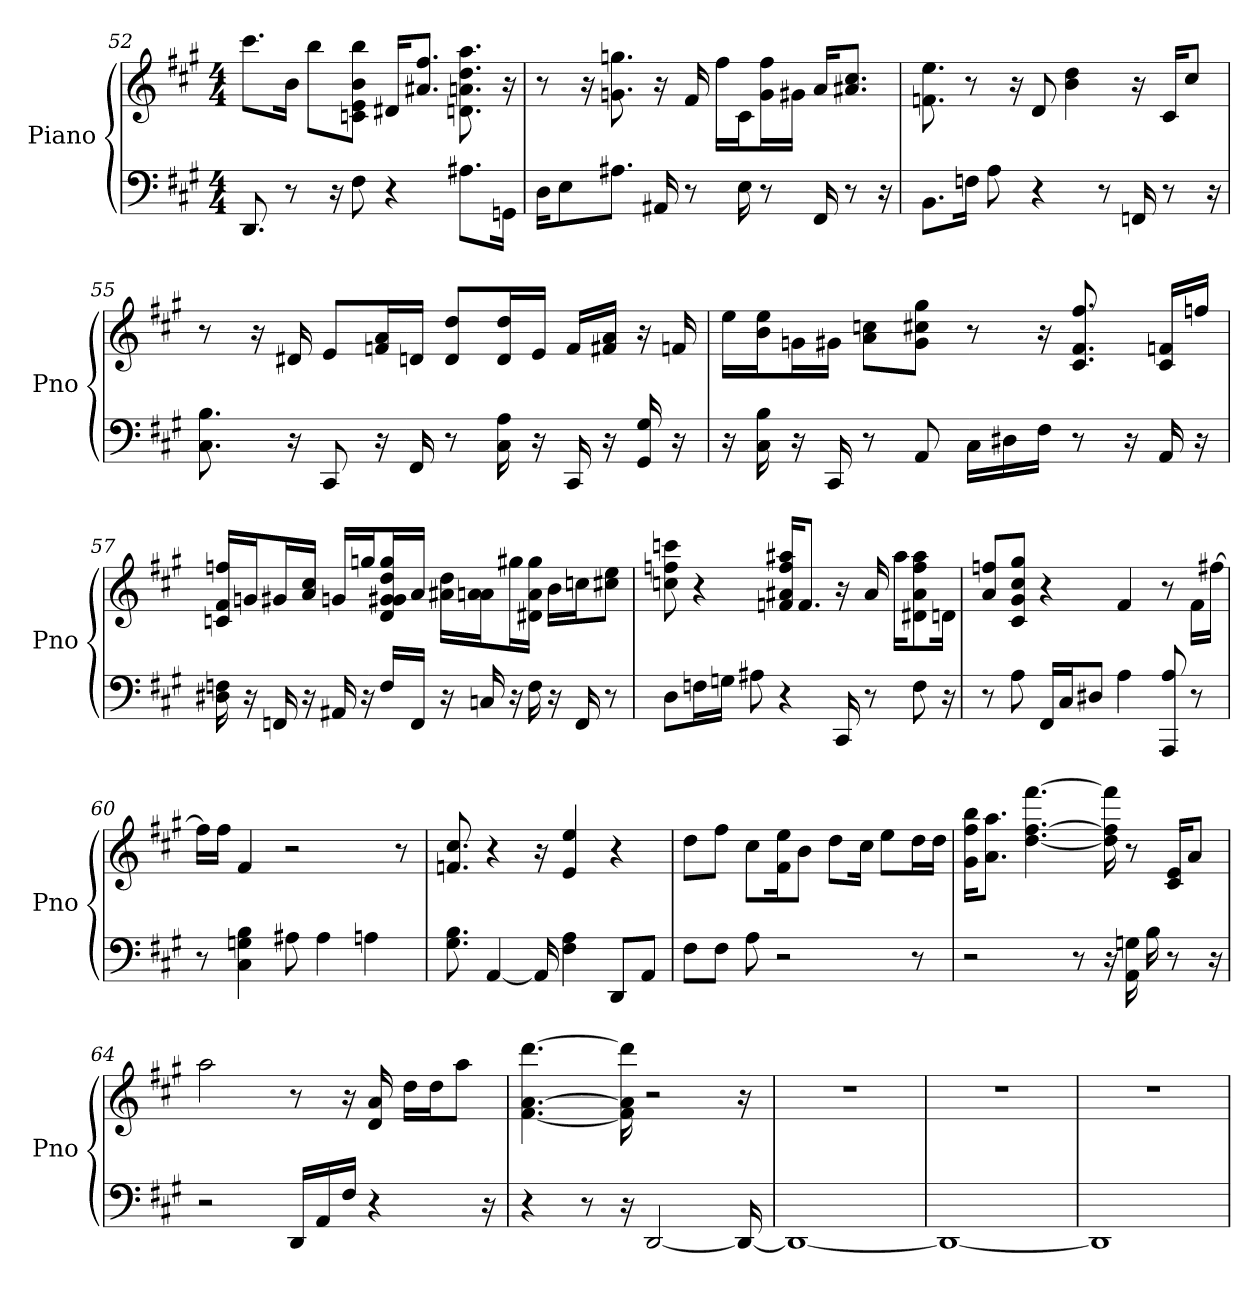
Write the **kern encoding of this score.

**kern	**kern
*part1	*part1
*staff2	*staff1
*I"Piano	*
*I'Pno	*
*clefF4	*clefG2
*k[f#c#g#]	*k[f#c#g#]
*A:	*A:
*M4/4	*M4/4
=52	=52
8.DD	8.ccc#\L
8r	16b\Jk
.	8bb\L
16r	.
8F#	8b\ 8bb\ 8c\ 8e\J
4r	16d#/KL
.	8.ff#/ 8.a#/J
8.A#\L	8.d 8.dd 8.aa 8.a
16GG\Jk	16r
=53	=53
16D\KL	8r
8E\	.
.	16r
8.A#\J	8.g 8.gg
16AA#	16r
8r	16f#
.	16ff#\LL
16E	16c#\J
8r	16ff#\ 16g\L
.	16g#\JJ
16FF#	16a/KL
8r	8.cc#/ 8.a#/J
16r	.
=54	=54
8.BB\L	8.ee 8.f
16F\Jk	8r
8A	.
.	16r
4r	8d
.	4dd 4b
8r	.
16FF	16r
8r	16c#/KL
.	8cc#/J
16r	.
=55	=55
8.B 8.C#	8r
.	16r
16r	16d#
8CC#	8e/L
16r	16f/ 16a/L
16FF#	16d/JJ
8r	8dd/ 8d/L
16A 16C#	16dd/ 16d/L
16r	16e/JJ
16CC#	16f/LL
16r	16a/ 16f#/JJ
16GG# 16G#	16r
16r	16f
=56	=56
16r	16ee\LL
16C# 16B	16b\ 16ee\J
16r	16g\L
16CC#	16g#\JJ
8r	8a\ 8cc\L
8AA	8g#\ 8gg#\ 8cc#\J
16C#\LL	8r
16D#\	.
16F#\JJ	16r
8r	8.c# 8.f# 8.ff#
16r	.
16AA	16c#/ 16f/LL
16r	16ff/JJ
=57	=57
16D# 16F	16c/ 16ff/ 16f#/LL
16r	16g/J
16FF	16g#/L
16r	16cc#/ 16a/JJ
16AA#	16g/LL
16r	16gg/J
16F/LL	16dd/ 16g/ 16gg/ 16d/ 16g#/L
16FF/JJ	16a/JJ
16r	16dd\ 16a#\LL
16C	16a#\ 16a\J
16r	16gg#\L
16F	16d#\ 16a\ 16gg#\JJ
16r	16b\LL
16FF	16cc\J
8r	8ee\ 8cc#\J
=58	=58
8D\L	8ccc 8ff 8cc
16F\L	4r
16G\JJ	.
8A#	.
4r	16a#/ 16ff/ 16aa#/ 16f/KL
.	8.f/J
16CC#	16r
8r	16a#
.	16aa#\KL
8F	8a#\ 8d#\ 8aa#\ 8ff\
16r	16d\Jk
=59	=59
8r	8ff/ 8a/L
8A	8gg#/ 8cc#/ 8g#/ 8c#/J
16FF#/LL	4r
16C#/J	.
8D#/J	.
4A	4f#
8A 8AAA	8r
8r	16f#\LL
.	[16ff#\JJ
=60	=60
8r	16ff#\LL]
.	16ff#\JJ
4G 4C# 4B	4f#
8A#	2r
4A#	.
4A	.
.	8r
=61	=61
8.B 8.G#	8.cc# 8.f
[4AA	4r
16AA]	16r
4A 4F#	4ee 4e
8DD/L	4r
8AA/J	.
=62	=62
8F#\L	8dd\L
8F#\J	8ff#\J
8A	8cc#\L
2r	16f#\ 16ee\K
.	8b\J
.	8dd\L
.	16cc#\Jk
.	8ee\L
8r	16dd\L
.	16dd\JJ
=63	=63
2r	16bb\ 16g#\ 16ff#\KL
.	8.aa\ 8.a\J
.	[4.ff# [4.dd [4.fff#
8r	.
16r	16ff#] 16dd] 16fff#]
16AA 16G	8r
16B	.
8r	16c#/ 16e/KL
.	8a/J
16r	.
=64	=64
2r	2aa
16DD/LL	8r
16AA/	.
16F#/JJ	16r
4r	16d 16a
.	16dd\LL
.	16dd\J
.	8aa\J
16r	.
=65	=65
4r	[4.f# [4.ddd [4.a
8r	.
16r	16f#] 16ddd] 16a]
[2DD	2r
16DD_	16r
=66	=66
1DD_	1r
=67	=67
1DD_	1r
=68	=68
1DD]	1r
=	=
*-	*-
